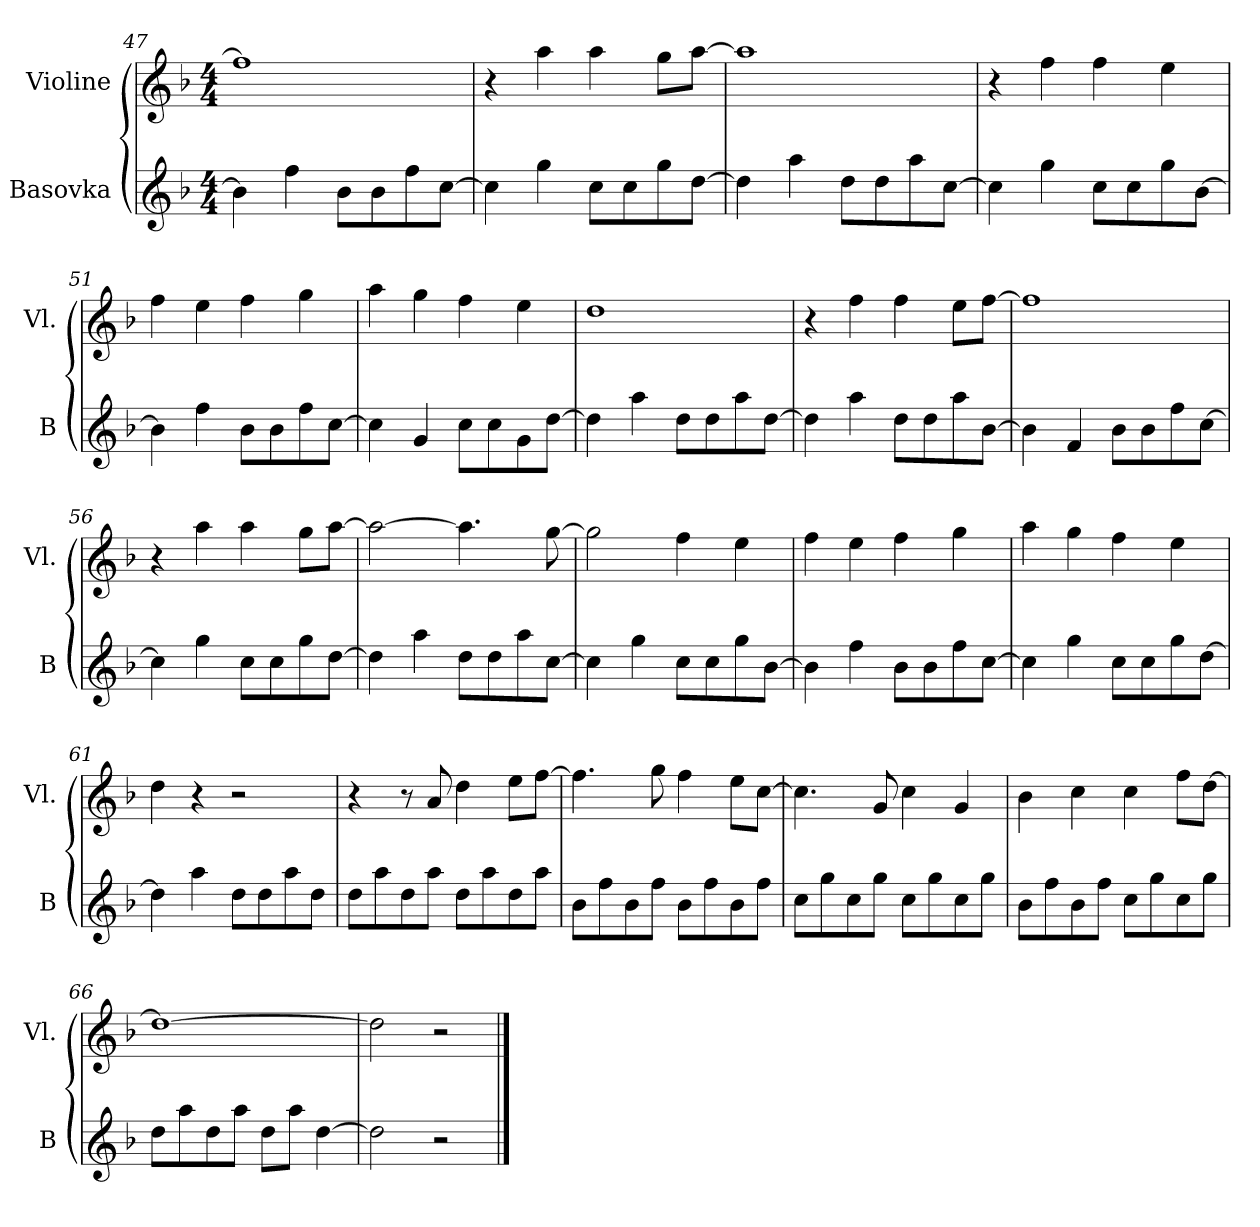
**kern	**kern
*part2	*part1
*staff2	*staff1
*I"Basovka	*I"Violine
*I'B	*I'Vl.
!!LO:LB:g=z
*clefG2	*clefG2
*k[b-]	*k[b-]
*M4/4	*M4/4
=47	=47
4b-\]	1ff]
4ff\	.
8b-\L	.
8b-\	.
8ff\	.
[8cc\J	.
=48	=48
4cc\]	4r
4gg\	4aa\
8cc\L	4aa\
8cc\	.
8gg\	8gg\L
[8dd\J	[8aa\J
=49	=49
4dd\]	1aa]
4aa\	.
8dd\L	.
8dd\	.
8aa\	.
[8cc\J	.
=50	=50
4cc\]	4r
4gg\	4ff\
8cc\L	4ff\
8cc\	.
8gg\	4ee\
[8b-\J	.
=51	=51
4b-\]	4ff\
4ff\	4ee\
8b-\L	4ff\
8b-\	.
8ff\	4gg\
[8cc\J	.
=52	=52
4cc\]	4aa\
4g/	4gg\
8cc\L	4ff\
8cc\	.
8g\	4ee\
[8dd\J	.
!!LO:LB:g=z
=53	=53
4dd\]	1dd
4aa\	.
8dd\L	.
8dd\	.
8aa\	.
[8dd\J	.
=54	=54
4dd\]	4r
4aa\	4ff\
8dd\L	4ff\
8dd\	.
8aa\	8ee\L
[8b-\J	[8ff\J
=55	=55
4b-\]	1ff]
4f/	.
8b-\L	.
8b-\	.
8ff\	.
[8cc\J	.
=56	=56
4cc\]	4r
4gg\	4aa\
8cc\L	4aa\
8cc\	.
8gg\	8gg\L
[8dd\J	[8aa\J
=57	=57
4dd\]	2aa\_
4aa\	.
8dd\L	4.aa\]
8dd\	.
8aa\	.
[8cc\J	[8gg\
=58	=58
4cc\]	2gg\]
4gg\	.
8cc\L	4ff\
8cc\	.
8gg\	4ee\
[8b-\J	.
!!LO:PB:g=z
=59	=59
4b-\]	4ff\
4ff\	4ee\
8b-\L	4ff\
8b-\	.
8ff\	4gg\
[8cc\J	.
=60	=60
4cc\]	4aa\
4gg\	4gg\
8cc\L	4ff\
8cc\	.
8gg\	4ee\
[8dd\J	.
=61	=61
4dd\]	4dd\
4aa\	4r
8dd\L	2r
8dd\	.
8aa\	.
8dd\J	.
=62	=62
8dd\L	4r
8aa\	.
8dd\	8r
8aa\J	8a/
8dd\L	4dd\
8aa\	.
8dd\	8ee\L
8aa\J	[8ff\J
=63	=63
8b-\L	4.ff\]
8ff\	.
8b-\	.
8ff\J	8gg\
8b-\L	4ff\
8ff\	.
8b-\	8ee\L
8ff\J	[8cc\J
!!LO:LB:g=z
=64	=64
8cc\L	4.cc\]
8gg\	.
8cc\	.
8gg\J	8g/
8cc\L	4cc\
8gg\	.
8cc\	4g/
8gg\J	.
=65	=65
8b-\L	4b-\
8ff\	.
8b-\	4cc\
8ff\J	.
8cc\L	4cc\
8gg\	.
8cc\	8ff\L
8gg\J	[8dd\J
=66	=66
8dd\L	1dd_
8aa\	.
8dd\	.
8aa\J	.
8dd\L	.
8aa\J	.
[4dd\	.
=67	=67
2dd\]	2dd\]
2r	2r
==	==
*-	*-
